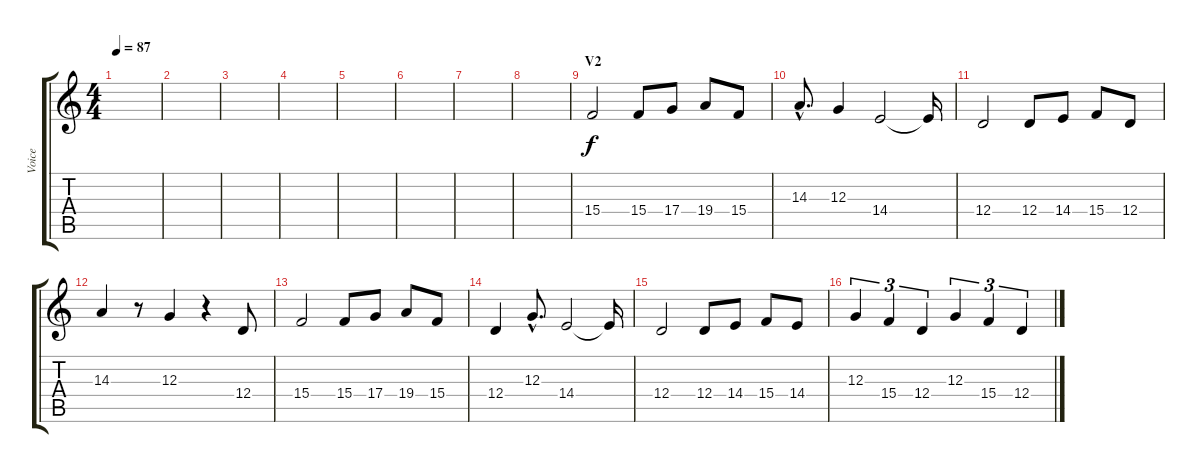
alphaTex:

\track ("Voice" "Voice") {instrument synthvoice}
\staff {score tabs}
\tuning (E4 B3 G3 D3 A2 E2) {hide}
\ts (4 4)
\tempo 87
\clef g2
\ks c
|
|
|
|
|
|
|
|
\section ("" "V2")
15.4.2 15.4.8 17.4.8 19.4.8 15.4.8 |
14.3{hac}.8{d} 12.3.4 14.4.2 14.4{t}.16 |
12.4.2 12.4.8 14.4.8 15.4.8 12.4.8 |
14.3.4 r.8 12.3.4 r.4 12.4.8 |
15.4.2 15.4.8 17.4.8 19.4.8 15.4.8 |
12.4.4 12.3{hac}.8{d} 14.4.2 14.4{t}.16 |
12.4.2 12.4.8 14.4.8 15.4.8 14.4.8 |
12.3.4{tu (3 2)} 15.4.4{tu (3 2)} 12.4.4{tu (3 2)} 12.3.4{tu (3 2)} 15.4.4{tu (3 2)} 12.4.4{tu (3 2)}
